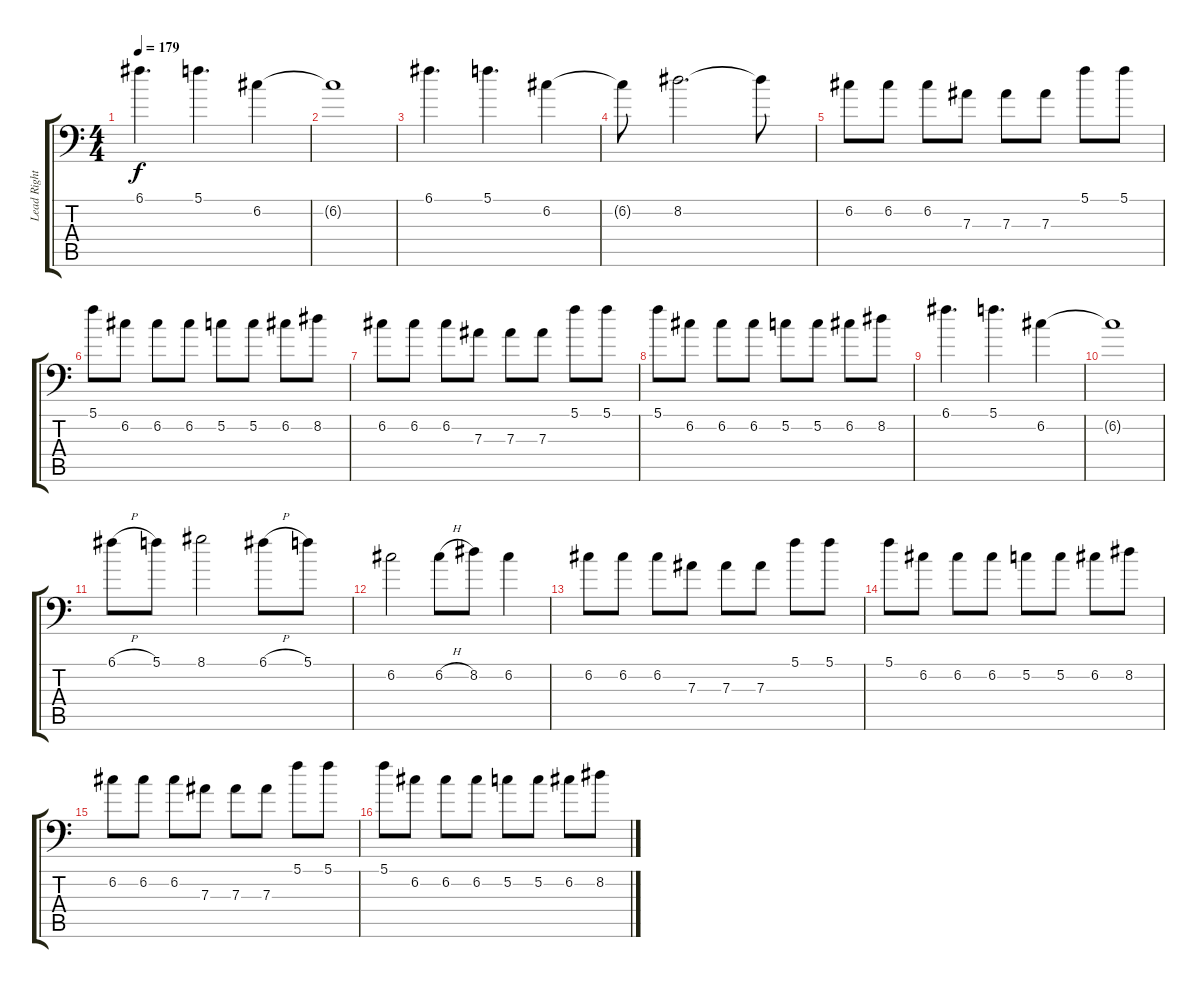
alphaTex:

\track ("Lead Right 1" "Lead Right") {instrument distortionguitar}
\staff {score tabs}
\tuning (C4 G3 Eb3 Bb2 F2 Bb1) {hide}
\ts (4 4)
\tempo 179
\clef f4
\ks c
6.1.4{d dy f} 5.1.4{d} 6.2.4 |
6.2{t}.1 |
6.1.4{d} 5.1.4{d} 6.2.4 |
6.2{t}.8 8.2.2{d} 8.2{t}.8 |
6.2.8 6.2.8 6.2.8 7.3.8 7.3.8 7.3.8 5.1.8 5.1.8 |
5.1.8 6.2.8 6.2.8 6.2.8 5.2.8 5.2.8 6.2.8 8.2.8 |
6.2.8 6.2.8 6.2.8 7.3.8 7.3.8 7.3.8 5.1.8 5.1.8 |
5.1.8 6.2.8 6.2.8 6.2.8 5.2.8 5.2.8 6.2.8 8.2.8 |
6.1.4{d} 5.1.4{d} 6.2.4 |
6.2{t}.1 |
6.1{h}.8 5.1.8 8.1.2 6.1{h}.8 5.1.8 |
6.2.2 6.2{h}.8 8.2.8 6.2.4 |
6.2.8 6.2.8 6.2.8 7.3.8 7.3.8 7.3.8 5.1.8 5.1.8 |
5.1.8 6.2.8 6.2.8 6.2.8 5.2.8 5.2.8 6.2.8 8.2.8 |
6.2.8 6.2.8 6.2.8 7.3.8 7.3.8 7.3.8 5.1.8 5.1.8 |
5.1.8 6.2.8 6.2.8 6.2.8 5.2.8 5.2.8 6.2.8 8.2.8
